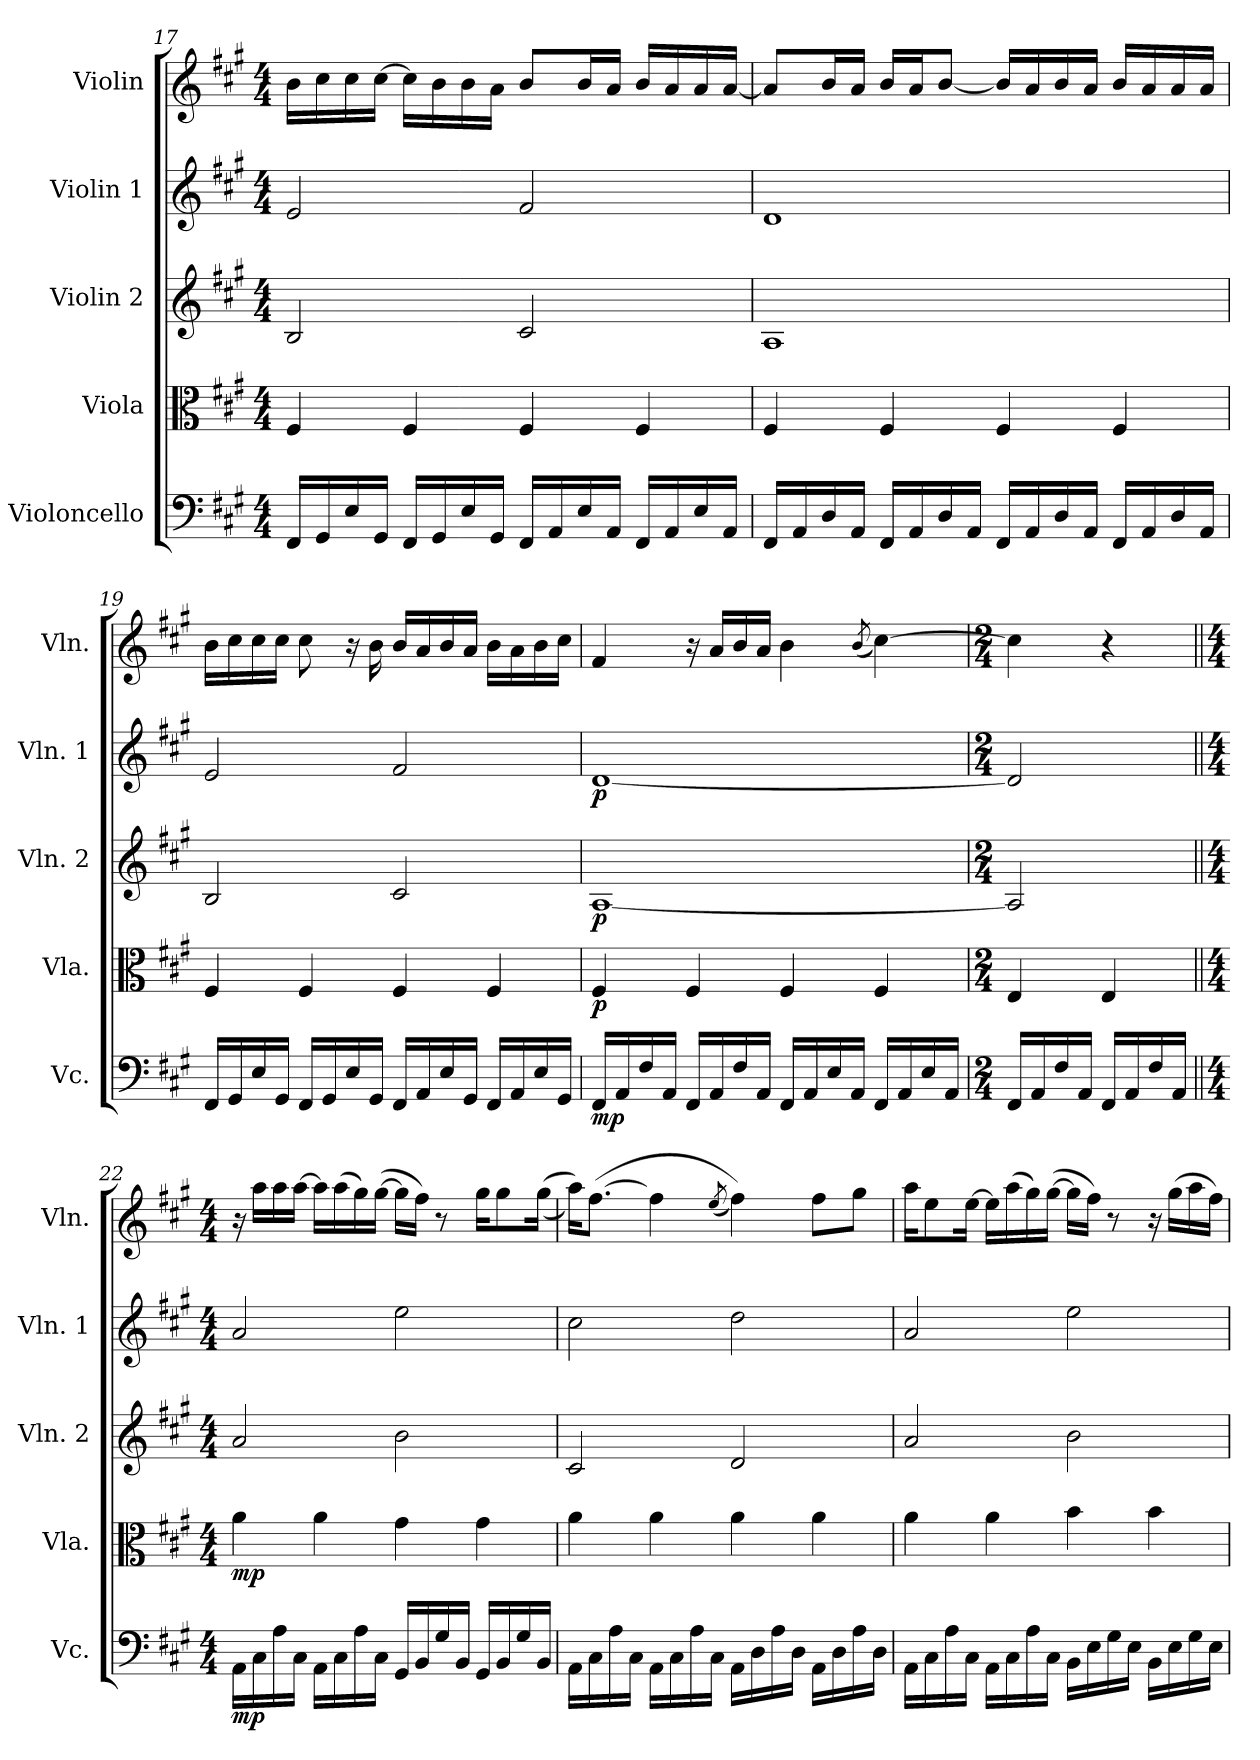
**kern	**dynam	**kern	**dynam	**kern	**dynam	**kern	**dynam	**kern
*part5	*part5	*part4	*part4	*part3	*part3	*part2	*part2	*part1
*staff5	*staff5	*staff4	*staff4	*staff3	*staff3	*staff2	*staff2	*staff1
*I"Violoncello	*	*I"Viola	*	*I"Violin 2	*	*I"Violin 1	*	*I"Violin
*I'Vc.	*	*I'Vla.	*	*I'Vln. 2	*	*I'Vln. 1	*	*I'Vln.
!!LO:LB:g=z
*clefF4	*	*clefC3	*	*clefG2	*	*clefG2	*	*clefG2
*k[f#c#g#]	*	*k[f#c#g#]	*	*k[f#c#g#]	*	*k[f#c#g#]	*	*k[f#c#g#]
*M4/4	*	*M4/4	*	*M4/4	*	*M4/4	*	*M4/4
=17	=17	=17	=17	=17	=17	=17	=17	=17
16FF#/LL	.	4F#/	.	2B/	.	2e/	.	16b\LL
16GG#/	.	.	.	.	.	.	.	16cc#\
16E/	.	.	.	.	.	.	.	16cc#\
16GG#/JJ	.	.	.	.	.	.	.	[16cc#\JJ
16FF#/LL	.	4F#/	.	.	.	.	.	16cc#\LL]
16GG#/	.	.	.	.	.	.	.	16b\
16E/	.	.	.	.	.	.	.	16b\
16GG#/JJ	.	.	.	.	.	.	.	16a\JJ
16FF#/LL	.	4F#/	.	2c#/	.	2f#/	.	8b/L
16AA/	.	.	.	.	.	.	.	.
16E/	.	.	.	.	.	.	.	16b/L
16AA/JJ	.	.	.	.	.	.	.	16a/JJ
16FF#/LL	.	4F#/	.	.	.	.	.	16b/LL
16AA/	.	.	.	.	.	.	.	16a/
16E/	.	.	.	.	.	.	.	16a/
16AA/JJ	.	.	.	.	.	.	.	[16a/JJ
=18	=18	=18	=18	=18	=18	=18	=18	=18
16FF#/LL	.	4F#/	.	1A	.	1d	.	8a/L]
16AA/	.	.	.	.	.	.	.	.
16D/	.	.	.	.	.	.	.	16b/L
16AA/JJ	.	.	.	.	.	.	.	16a/JJ
16FF#/LL	.	4F#/	.	.	.	.	.	16b/LL
16AA/	.	.	.	.	.	.	.	16a/J
16D/	.	.	.	.	.	.	.	[8b/J
16AA/JJ	.	.	.	.	.	.	.	.
16FF#/LL	.	4F#/	.	.	.	.	.	16b/LL]
16AA/	.	.	.	.	.	.	.	16a/
16D/	.	.	.	.	.	.	.	16b/
16AA/JJ	.	.	.	.	.	.	.	16a/JJ
16FF#/LL	.	4F#/	.	.	.	.	.	16b/LL
16AA/	.	.	.	.	.	.	.	16a/
16D/	.	.	.	.	.	.	.	16a/
16AA/JJ	.	.	.	.	.	.	.	16a/JJ
=19	=19	=19	=19	=19	=19	=19	=19	=19
16FF#/LL	.	4F#/	.	2B/	.	2e/	.	16b\LL
16GG#/	.	.	.	.	.	.	.	16cc#\
16E/	.	.	.	.	.	.	.	16cc#\
16GG#/JJ	.	.	.	.	.	.	.	16cc#\JJ
16FF#/LL	.	4F#/	.	.	.	.	.	8cc#\
16GG#/	.	.	.	.	.	.	.	.
16E/	.	.	.	.	.	.	.	16r
16GG#/JJ	.	.	.	.	.	.	.	16b\
16FF#/LL	.	4F#/	.	2c#/	.	2f#/	.	16b/LL
16AA/	.	.	.	.	.	.	.	16a/
16E/	.	.	.	.	.	.	.	16b/
16GG#/JJ	.	.	.	.	.	.	.	16a/JJ
16FF#/LL	.	4F#/	.	.	.	.	.	16b\LL
16AA/	.	.	.	.	.	.	.	16a\
16E/	.	.	.	.	.	.	.	16b\
16GG#/JJ	.	.	.	.	.	.	.	16cc#\JJ
=20	=20	=20	=20	=20	=20	=20	=20	=20
!	!LO:DY:b	!	!LO:DY:b	!	!LO:DY:b	!	!LO:DY:b	!
16FF#/LL	mp	4F#/	p	[1A	p	[1d	p	4f#/
16AA/	.	.	.	.	.	.	.	.
16F#/	.	.	.	.	.	.	.	.
16AA/JJ	.	.	.	.	.	.	.	.
16FF#/LL	.	4F#/	.	.	.	.	.	16r
16AA/	.	.	.	.	.	.	.	16a/LL
16F#/	.	.	.	.	.	.	.	16b/
16AA/JJ	.	.	.	.	.	.	.	16a/JJ
16FF#/LL	.	4F#/	.	.	.	.	.	4b\
16AA/	.	.	.	.	.	.	.	.
16E/	.	.	.	.	.	.	.	.
16AA/JJ	.	.	.	.	.	.	.	.
.	.	.	.	.	.	.	.	(8qb/
16FF#/LL	.	4F#/	.	.	.	.	.	[4cc#\)
16AA/	.	.	.	.	.	.	.	.
16E/	.	.	.	.	.	.	.	.
16AA/JJ	.	.	.	.	.	.	.	.
!!LO:LB:g=z
=21	=21	=21	=21	=21	=21	=21	=21	=21
*M2/4	*	*M2/4	*	*M2/4	*	*M2/4	*	*M2/4
16FF#/LL	.	4E/	.	2A/]	.	2d/]	.	4cc#\]
16AA/	.	.	.	.	.	.	.	.
16F#/	.	.	.	.	.	.	.	.
16AA/JJ	.	.	.	.	.	.	.	.
16FF#/LL	.	4E/	.	.	.	.	.	4r
16AA/	.	.	.	.	.	.	.	.
16F#/	.	.	.	.	.	.	.	.
16AA/JJ	.	.	.	.	.	.	.	.
=22||	=22||	=22||	=22||	=22||	=22||	=22||	=22||	=22||
*M4/4	*	*M4/4	*	*M4/4	*	*M4/4	*	*M4/4
!	!LO:DY:b	!	!LO:DY:b	!	!	!	!	!
16AA\LL	mp	4a\	mp	2a/	.	2a/	.	16r
16C#\	.	.	.	.	.	.	.	16aa\LL
16A\	.	.	.	.	.	.	.	16aa\
16C#\JJ	.	.	.	.	.	.	.	[16aa\JJ
16AA\LL	.	4a\	.	.	.	.	.	16aa\LL]
16C#\	.	.	.	.	.	.	.	(16aa\
16A\	.	.	.	.	.	.	.	16gg#\)
16C#\JJ	.	.	.	.	.	.	.	([16gg#\JJ
16GG#/LL	.	4g#\	.	2b\	.	2ee\	.	16gg#\LL]
16BB/	.	.	.	.	.	.	.	16ff#\JJ)
16G#/	.	.	.	.	.	.	.	8r
16BB/JJ	.	.	.	.	.	.	.	.
16GG#/LL	.	4g#\	.	.	.	.	.	16gg#\KL
16BB/	.	.	.	.	.	.	.	8gg#\
16G#/	.	.	.	.	.	.	.	.
16BB/JJ	.	.	.	.	.	.	.	((16gg#\Jk
=23	=23	=23	=23	=23	=23	=23	=23	=23
16AA\LL	.	4a\	.	2c#/	.	2cc#\	.	16aa\KL))
16C#\	.	.	.	.	.	.	.	([8.ff#\J
16A\	.	.	.	.	.	.	.	.
16C#\JJ	.	.	.	.	.	.	.	.
16AA\LL	.	4a\	.	.	.	.	.	4ff#\]
16C#\	.	.	.	.	.	.	.	.
16A\	.	.	.	.	.	.	.	.
16C#\JJ	.	.	.	.	.	.	.	.
.	.	.	.	.	.	.	.	(8qee/
16AA\LL	.	4a\	.	2d/	.	2dd\	.	4ff#\))
16D\	.	.	.	.	.	.	.	.
16A\	.	.	.	.	.	.	.	.
16D\JJ	.	.	.	.	.	.	.	.
16AA\LL	.	4a\	.	.	.	.	.	8ff#\L
16D\	.	.	.	.	.	.	.	.
16A\	.	.	.	.	.	.	.	8gg#\J
16D\JJ	.	.	.	.	.	.	.	.
=24	=24	=24	=24	=24	=24	=24	=24	=24
16AA\LL	.	4a\	.	2a/	.	2a/	.	16aa\KL
16C#\	.	.	.	.	.	.	.	8ee\
16A\	.	.	.	.	.	.	.	.
16C#\JJ	.	.	.	.	.	.	.	[16ee\Jk
16AA\LL	.	4a\	.	.	.	.	.	16ee\LL]
16C#\	.	.	.	.	.	.	.	(16aa\
16A\	.	.	.	.	.	.	.	16gg#\)
16C#\JJ	.	.	.	.	.	.	.	([16gg#\JJ
16BB\LL	.	4b\	.	2b\	.	2ee\	.	16gg#\LL]
16E\	.	.	.	.	.	.	.	16ff#\JJ)
16G#\	.	.	.	.	.	.	.	8r
16E\JJ	.	.	.	.	.	.	.	.
16BB\LL	.	4b\	.	.	.	.	.	16r
16E\	.	.	.	.	.	.	.	(16gg#\LL
16G#\	.	.	.	.	.	.	.	16aa\
16E\JJ	.	.	.	.	.	.	.	16ff#\JJ)
=	=	=	=	=	=	=	=	=
*-	*-	*-	*-	*-	*-	*-	*-	*-
